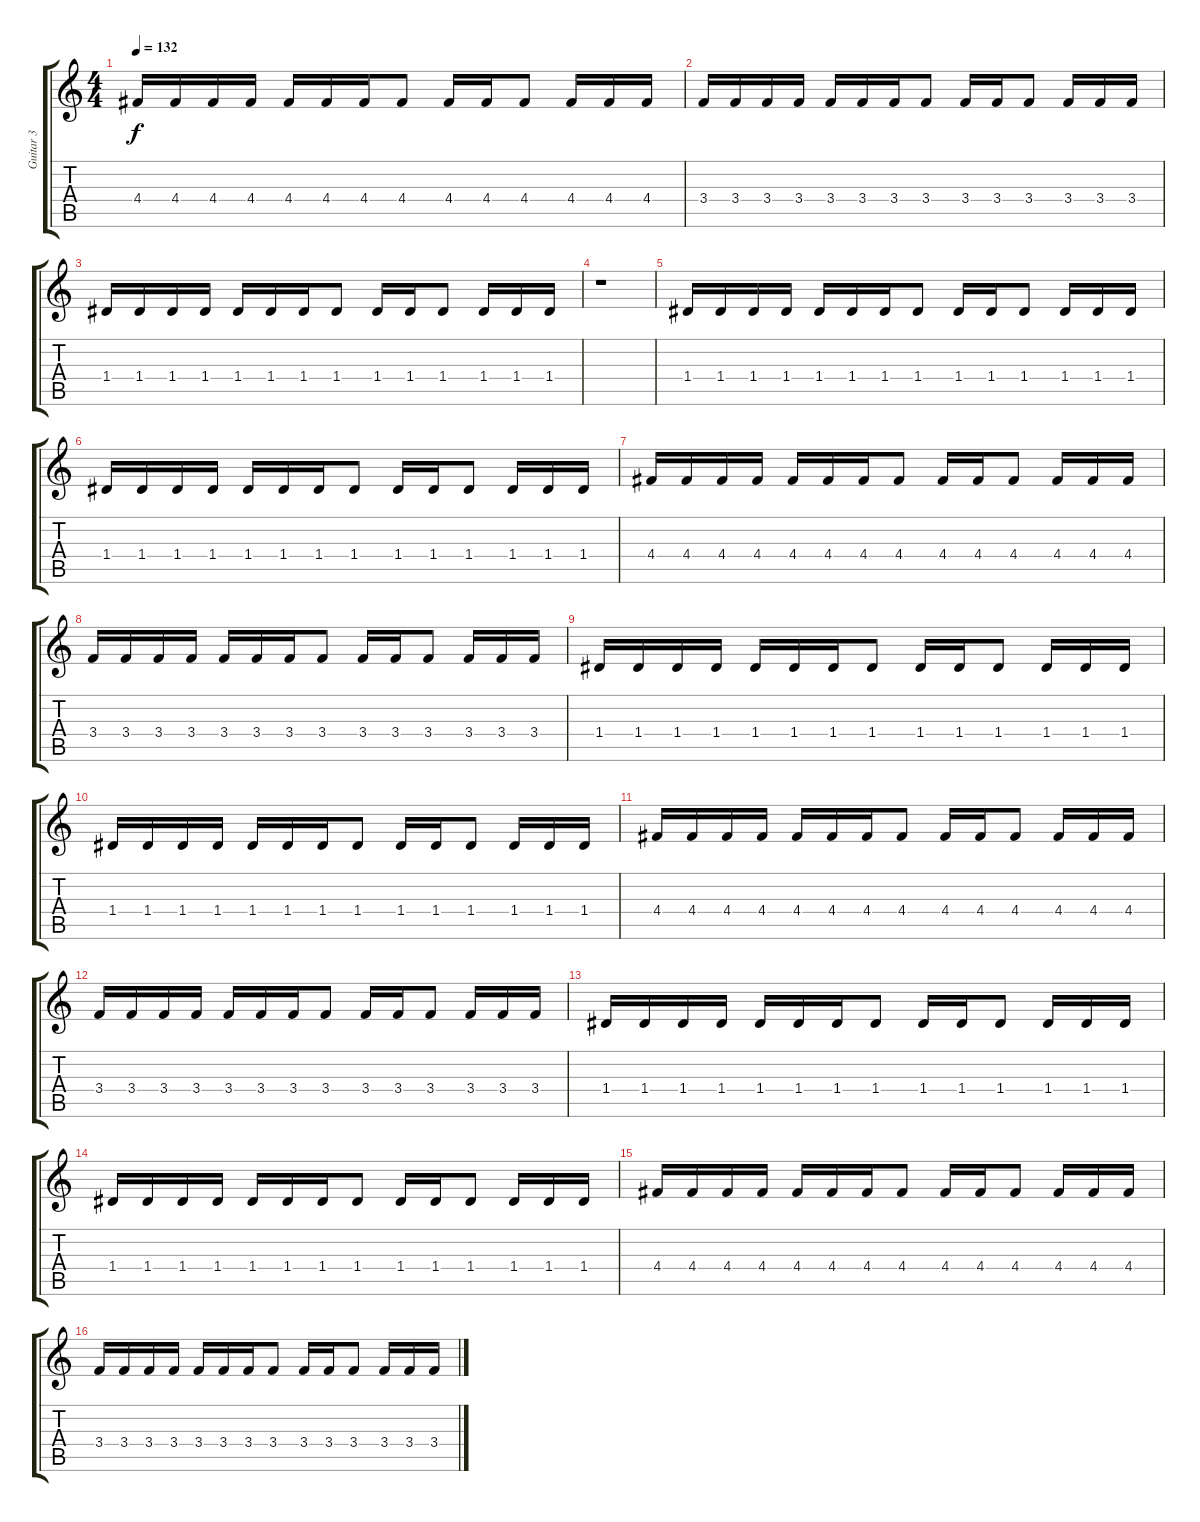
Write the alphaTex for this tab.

\track ("Guitar 3" "Guitar 3") {instrument acousticguitarsteel}
\staff {score tabs}
\tuning (E4 B3 G3 D3 A2 E2) {hide}
\ts (4 4)
\tempo 132
\clef g2
\ks c
4.4.16{dy f} 4.4.16 4.4.16 4.4.16 4.4.16 4.4.16 4.4.16 4.4.8 4.4.16 4.4.16 4.4.8 4.4.16 4.4.16 4.4.16 |
3.4.16 3.4.16 3.4.16 3.4.16 3.4.16 3.4.16 3.4.16 3.4.8 3.4.16 3.4.16 3.4.8 3.4.16 3.4.16 3.4.16 |
1.4.16 1.4.16 1.4.16 1.4.16 1.4.16 1.4.16 1.4.16 1.4.8 1.4.16 1.4.16 1.4.8 1.4.16 1.4.16 1.4.16 |
r.1 |
1.4.16 1.4.16 1.4.16 1.4.16 1.4.16 1.4.16 1.4.16 1.4.8 1.4.16 1.4.16 1.4.8 1.4.16 1.4.16 1.4.16 |
1.4.16 1.4.16 1.4.16 1.4.16 1.4.16 1.4.16 1.4.16 1.4.8 1.4.16 1.4.16 1.4.8 1.4.16 1.4.16 1.4.16 |
4.4.16 4.4.16 4.4.16 4.4.16 4.4.16 4.4.16 4.4.16 4.4.8 4.4.16 4.4.16 4.4.8 4.4.16 4.4.16 4.4.16 |
3.4.16 3.4.16 3.4.16 3.4.16 3.4.16 3.4.16 3.4.16 3.4.8 3.4.16 3.4.16 3.4.8 3.4.16 3.4.16 3.4.16 |
1.4.16 1.4.16 1.4.16 1.4.16 1.4.16 1.4.16 1.4.16 1.4.8 1.4.16 1.4.16 1.4.8 1.4.16 1.4.16 1.4.16 |
1.4.16 1.4.16 1.4.16 1.4.16 1.4.16 1.4.16 1.4.16 1.4.8 1.4.16 1.4.16 1.4.8 1.4.16 1.4.16 1.4.16 |
4.4.16 4.4.16 4.4.16 4.4.16 4.4.16 4.4.16 4.4.16 4.4.8 4.4.16 4.4.16 4.4.8 4.4.16 4.4.16 4.4.16 |
3.4.16 3.4.16 3.4.16 3.4.16 3.4.16 3.4.16 3.4.16 3.4.8 3.4.16 3.4.16 3.4.8 3.4.16 3.4.16 3.4.16 |
1.4.16 1.4.16 1.4.16 1.4.16 1.4.16 1.4.16 1.4.16 1.4.8 1.4.16 1.4.16 1.4.8 1.4.16 1.4.16 1.4.16 |
1.4.16 1.4.16 1.4.16 1.4.16 1.4.16 1.4.16 1.4.16 1.4.8 1.4.16 1.4.16 1.4.8 1.4.16 1.4.16 1.4.16 |
4.4.16 4.4.16 4.4.16 4.4.16 4.4.16 4.4.16 4.4.16 4.4.8 4.4.16 4.4.16 4.4.8 4.4.16 4.4.16 4.4.16 |
3.4.16 3.4.16 3.4.16 3.4.16 3.4.16 3.4.16 3.4.16 3.4.8 3.4.16 3.4.16 3.4.8 3.4.16 3.4.16 3.4.16
